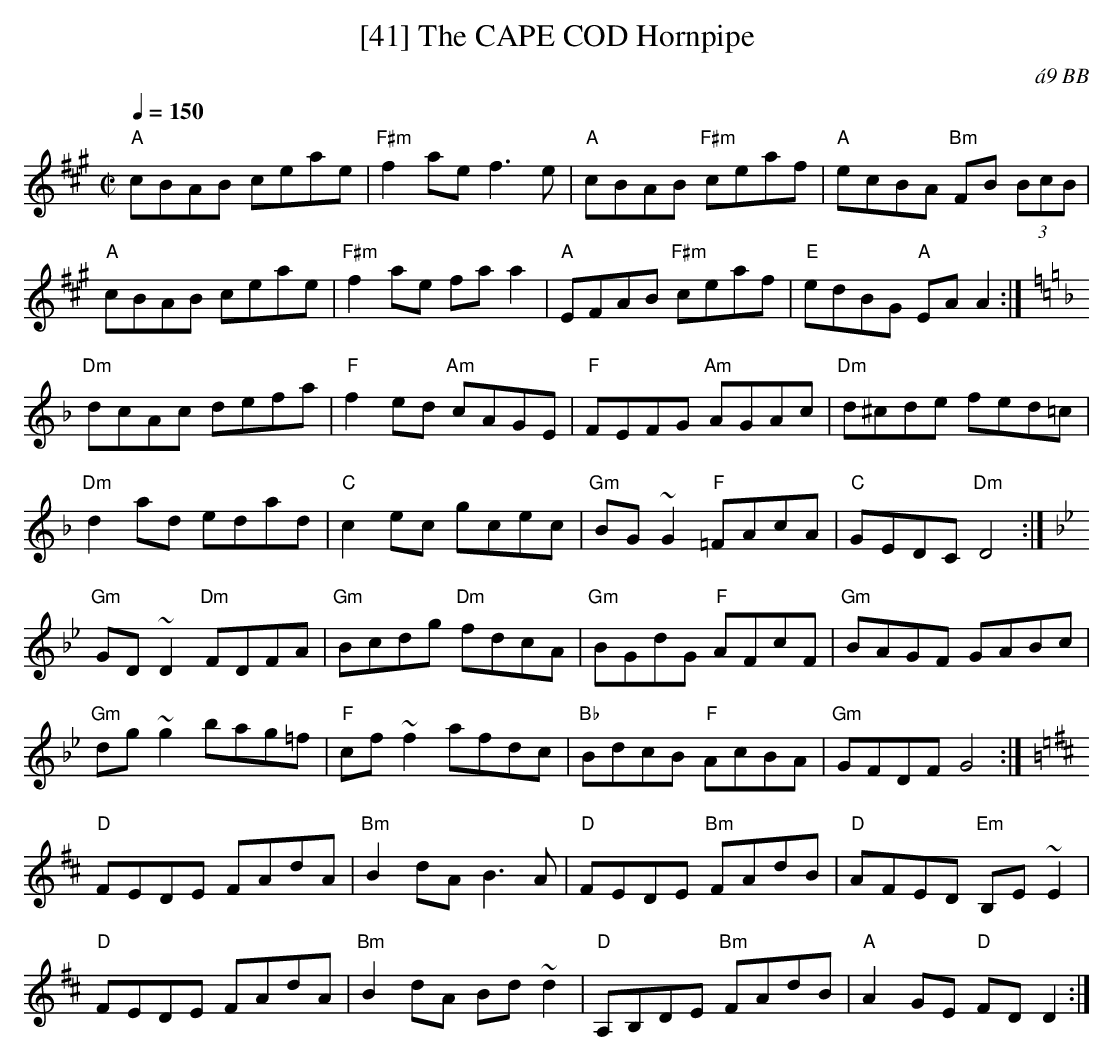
X:1
T:[41] The CAPE COD Hornpipe
C:\'a9 BB
Q:1/4=150
M:C|
L:1/8
K:A
"A"cBAB ceae|"F#m"f2ae f3e|"A"cBAB "F#m"ceaf|"A"ecBA "Bm"FB (3BcB|
"A"cBAB ceae|"F#m"f2ae faa2|"A"EFAB "F#m"ceaf|"E"edBG "A"EAA2 :|
K:Dm
"Dm"dcAc defa|"F"f2 ed "Am"cAGE|"F"FEFG "Am"AGAc|"Dm"d^cde fed=c|
"Dm"d2 ad edad|"C"c2 ec gcec|"Gm"BG~G2 "F"=FAcA|"C"GEDC "Dm"D4 :|
K:Gm
"Gm"GD~D2 "Dm"FDFA|"Gm"Bcdg "Dm"fdcA|"Gm"BGdG "F"AFcF|"Gm"BAGF GABc|
"Gm"dg~g2 bag=f|"F"cf~f2 afdc|"Bb"BdcB "F"AcBA|"Gm"GFDF G4 :|
K:D
"D"FEDE FAdA|"Bm"B2dA B3 A|"D"FEDE "Bm"FAdB|"D"AFED "Em"B,E~E2|
"D"FEDE FAdA|"Bm"B2dA Bd~d2|"D"A,B,DE "Bm"FAdB|"A"A2GE "D"FD D2 :|
